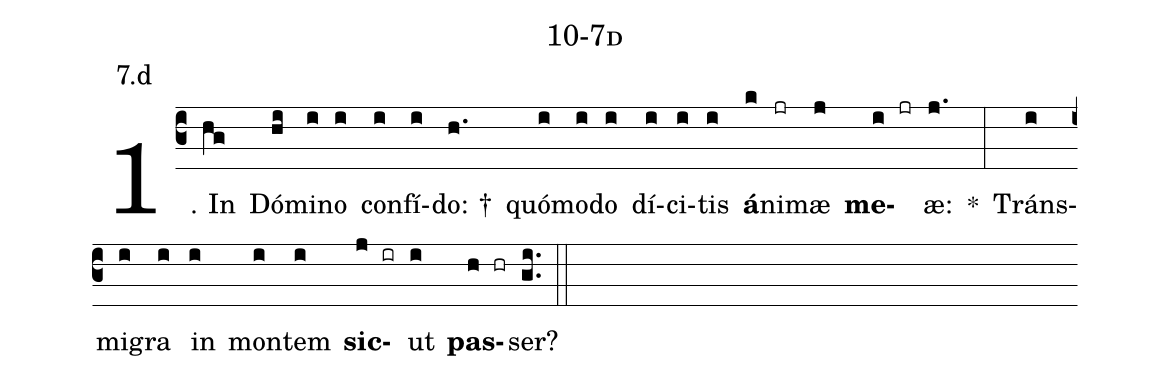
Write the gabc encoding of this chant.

name: 10-7d;
annotation: 7.d;
%%
(c3)1. In(hg) Dó(hi)mi(i)no(i) con(i)fí(i)do: †(h.) quó(i)mo(i)do(i) dí(i)ci(i)tis(i) <b>á</b>(k)ni(jr)mæ(j) <b>me</b>(i jr)æ:(j.) *(:) Tráns(i)mi(i)gra(i) in(i) mon(i)tem(i) <b>sic</b>(j ir)ut(i) <b>pas</b>(h hr)ser?(gi..) (::)
